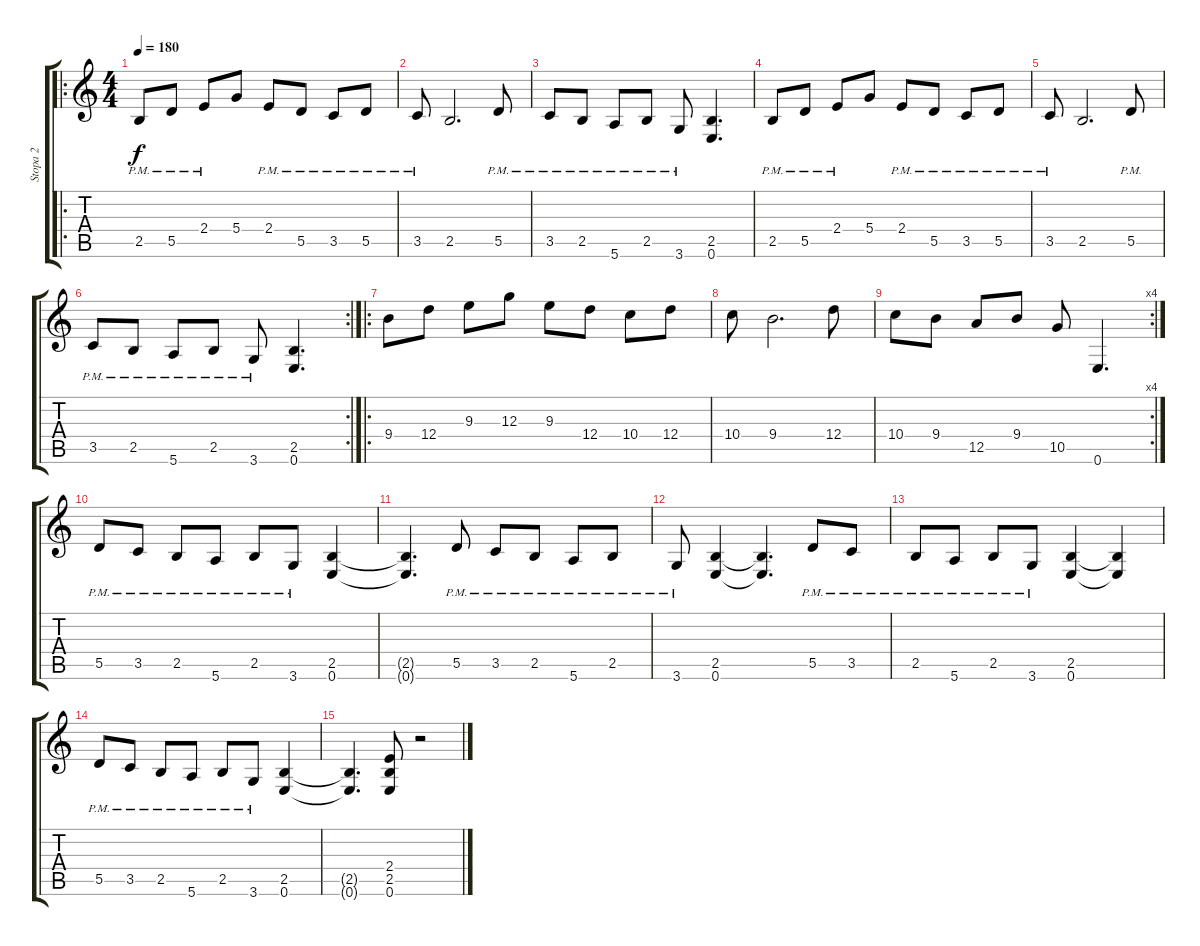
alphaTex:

\track ("Stopa 2" "Stopa 2") {instrument overdrivenguitar}
\staff {score tabs}
\tuning (E4 B3 G3 D3 A2 E2) {hide}
\ro
\ts (4 4)
\tempo 180
\clef g2
\ks c
2.5{pm}.8{dy f} 5.5{pm}.8 2.4{pm}.8 5.4.8 2.4{pm}.8 5.5{pm}.8 3.5{pm}.8 5.5{pm}.8 |
3.5{pm}.8 2.5.2{d} 5.5{pm}.8 |
3.5{pm}.8 2.5{pm}.8 5.6{pm}.8 2.5{pm}.8 3.6{pm}.8 (2.5 0.6).4{d} |
2.5{pm}.8 5.5{pm}.8 2.4{pm}.8 5.4.8 2.4{pm}.8 5.5{pm}.8 3.5{pm}.8 5.5{pm}.8 |
3.5{pm}.8 2.5.2{d} 5.5{pm}.8 |
\rc 2
3.5{pm}.8 2.5{pm}.8 5.6{pm}.8 2.5{pm}.8 3.6{pm}.8 (2.5 0.6).4{d} |
\ro
9.4.8 12.4.8 9.3.8 12.3.8 9.3.8 12.4.8 10.4.8 12.4.8 |
10.4.8 9.4.2{d} 12.4.8 |
\rc 4
10.4.8 9.4.8 12.5.8 9.4.8 10.5.8 0.6.4{d} |
5.5{pm}.8 3.5{pm}.8 2.5{pm}.8 5.6{pm}.8 2.5{pm}.8 3.6{pm}.8 (2.5 0.6).4 |
(2.5{t} 0.6{t}).4{d} 5.5{pm}.8 3.5{pm}.8 2.5{pm}.8 5.6{pm}.8 2.5{pm}.8 |
3.6{pm}.8 (2.5 0.6).4 (2.5{t} 0.6{t}).4{d} 5.5{pm}.8 3.5{pm}.8 |
2.5{pm}.8 5.6{pm}.8 2.5{pm}.8 3.6{pm}.8 (2.5 0.6).4 (2.5{t} 0.6{t}).4 |
5.5{pm}.8 3.5{pm}.8 2.5{pm}.8 5.6{pm}.8 2.5{pm}.8 3.6{pm}.8 (2.5 0.6).4 |
(2.5{t} 0.6{t}).4{d} (2.4 2.5 0.6).8 r.2
